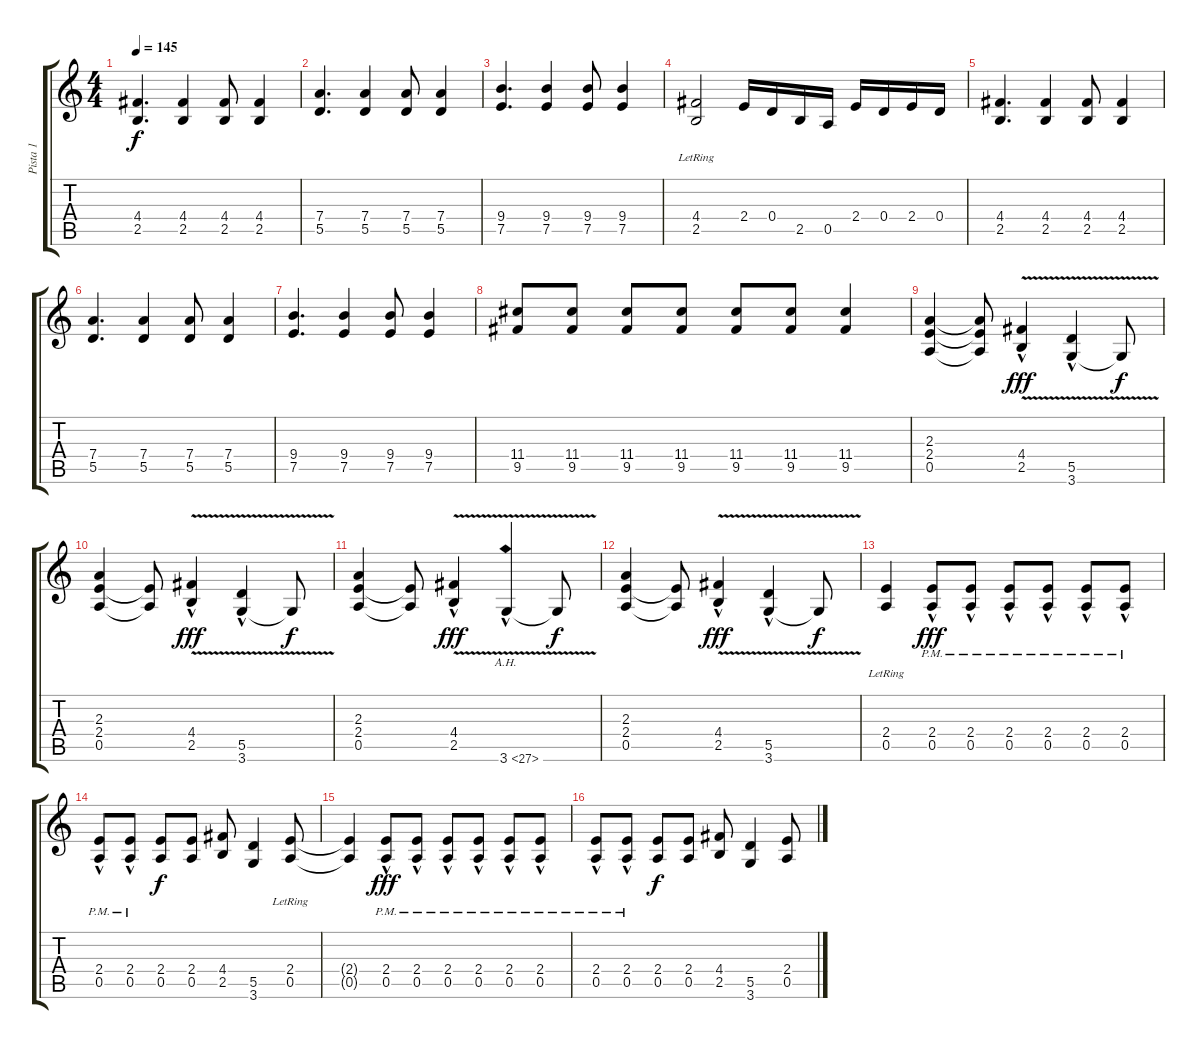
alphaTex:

\track ("Pista 1" "Pista 1") {instrument overdrivenguitar}
\staff {score tabs}
\tuning (E4 B3 G3 D3 A2 E2) {hide}
\ts (4 4)
\tempo 145
\clef g2
\ks c
(4.4 2.5).4{d dy f} (4.4 2.5).4 (4.4 2.5).8 (4.4 2.5).4 |
(7.4 5.5).4{d} (7.4 5.5).4 (7.4 5.5).8 (7.4 5.5).4 |
(9.4 7.5).4{d} (9.4 7.5).4 (9.4 7.5).8 (9.4 7.5).4 |
(4.4 2.5{lr}).2 2.4.16 0.4.16 2.5.16 0.5.16 2.4.16 0.4.16 2.4.16 0.4.16 |
(4.4 2.5).4{d} (4.4 2.5).4 (4.4 2.5).8 (4.4 2.5).4 |
(7.4 5.5).4{d} (7.4 5.5).4 (7.4 5.5).8 (7.4 5.5).4 |
(9.4 7.5).4{d} (9.4 7.5).4 (9.4 7.5).8 (9.4 7.5).4 |
(11.4 9.5).8 (11.4 9.5).8 (11.4 9.5).8 (11.4 9.5).8 (11.4 9.5).8 (11.4 9.5).8 (11.4 9.5).4 |
(2.3 2.4 0.5).4 (2.3{t} 2.4{t} 0.5{t}).8 (4.4 2.5{v hac}).4{dy fff} (5.5 3.6{v hac}).4 3.6{t}.8{dy f} |
(2.3 2.4 0.5).4 (2.4{t} 0.5{t}).8 (4.4 2.5{v hac}).4{dy fff} (5.5 3.6{v hac}).4 3.6{t}.8{dy f} |
(2.3 2.4 0.5).4 (2.4{t} 0.5{t}).8 (4.4 2.5{v hac}).4{dy fff} 3.6{ah 24 v hac}.4 3.6{t}.8{dy f} |
(2.3 2.4 0.5).4 (2.4{t} 0.5{t}).8 (4.4 2.5{v hac}).4{dy fff} (5.5 3.6{v hac}).4 3.6{t}.8{dy f} |
(2.4{lr} 0.5{lr}).4 (2.4{hac pm} 0.5{hac pm}).8{dy fff} (2.4{hac pm} 0.5{hac pm}).8 (2.4{hac pm} 0.5{hac pm}).8 (2.4{hac pm} 0.5{hac pm}).8 (2.4{hac pm} 0.5{hac pm}).8 (2.4{hac pm} 0.5{hac pm}).8 |
(2.4{hac pm} 0.5{hac pm}).8 (2.4{hac pm} 0.5{hac pm}).8 (2.4 0.5).8{dy f} (2.4 0.5).8 (4.4 2.5).8 (5.5 3.6).4 (2.4{lr} 0.5{lr}).8 |
(2.4{t} 0.5{t}).4 (2.4{hac pm} 0.5{hac pm}).8{dy fff} (2.4{hac pm} 0.5{hac pm}).8 (2.4{hac pm} 0.5{hac pm}).8 (2.4{hac pm} 0.5{hac pm}).8 (2.4{hac pm} 0.5{hac pm}).8 (2.4{hac pm} 0.5{hac pm}).8 |
(2.4{hac pm} 0.5{hac pm}).8 (2.4{hac pm} 0.5{hac pm}).8 (2.4 0.5).8{dy f} (2.4 0.5).8 (4.4 2.5).8 (5.5 3.6).4 (2.4 0.5).8
